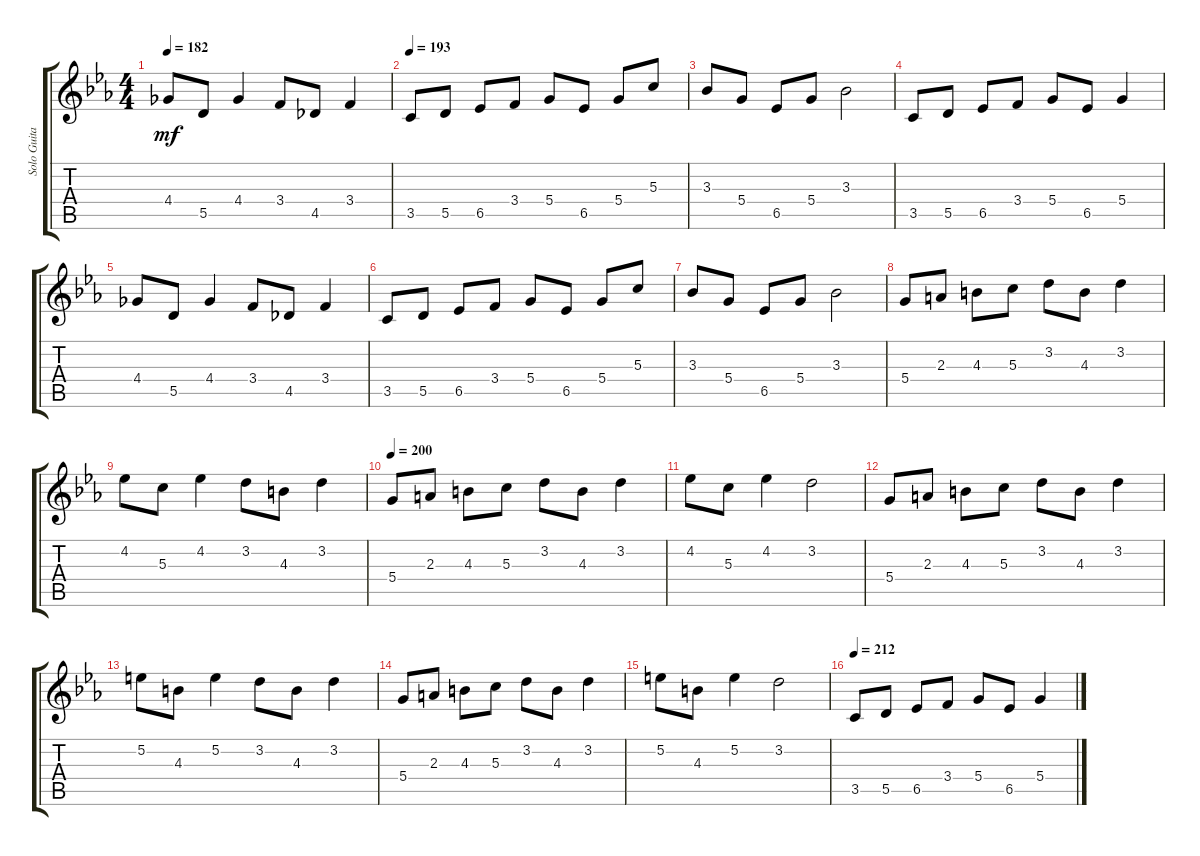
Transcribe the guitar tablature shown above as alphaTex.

\track ("Solo Guitar 1 (Ritchie Blackmore)" "Solo Guita") {instrument distortionguitar}
\staff {score tabs}
\tuning (E4 B3 G3 D3 A2 E2) {hide}
\ts (4 4)
\tempo 182
\clef g2
\ks cminor
4.4.8{dy mf} 5.5.8 4.4.4 3.4.8 4.5.8 3.4.4 |
\tempo 193
3.5.8 5.5.8 6.5.8 3.4.8 5.4.8 6.5.8 5.4.8 5.3.8 |
3.3.8 5.4.8 6.5.8 5.4.8 3.3.2 |
3.5.8 5.5.8 6.5.8 3.4.8 5.4.8 6.5.8 5.4.4 |
4.4.8 5.5.8 4.4.4 3.4.8 4.5.8 3.4.4 |
3.5.8 5.5.8 6.5.8 3.4.8 5.4.8 6.5.8 5.4.8 5.3.8 |
3.3.8 5.4.8 6.5.8 5.4.8 3.3.2 |
5.4.8 2.3.8 4.3.8 5.3.8 3.2.8 4.3.8 3.2.4 |
4.2.8 5.3.8 4.2.4 3.2.8 4.3.8 3.2.4 |
\tempo 200
5.4.8 2.3.8 4.3.8 5.3.8 3.2.8 4.3.8 3.2.4 |
4.2.8 5.3.8 4.2.4 3.2.2 |
5.4.8 2.3.8 4.3.8 5.3.8 3.2.8 4.3.8 3.2.4 |
5.2.8 4.3.8 5.2.4 3.2.8 4.3.8 3.2.4 |
5.4.8 2.3.8 4.3.8 5.3.8 3.2.8 4.3.8 3.2.4 |
5.2.8 4.3.8 5.2.4 3.2.2 |
\tempo 212
3.5.8{volume 8} 5.5.8 6.5.8 3.4.8 5.4.8 6.5.8 5.4.4
